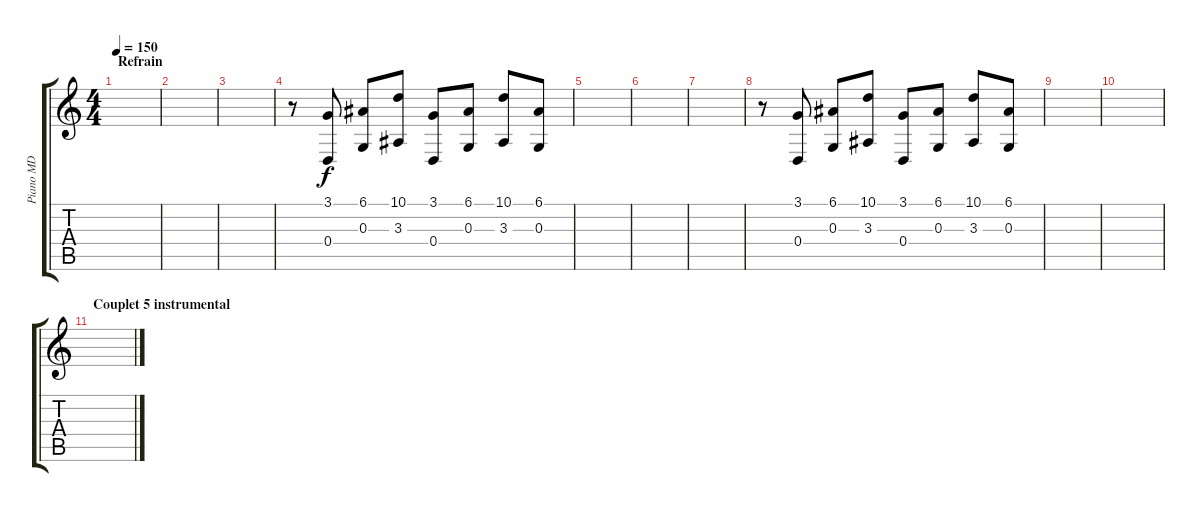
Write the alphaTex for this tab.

\track ("Piano MD" "Piano MD") {instrument acousticgrandpiano}
\staff {score tabs}
\tuning (E4 B3 G3 D3 A2 E2) {hide}
\ts (4 4)
\section ("" "Refrain")
\tempo 150
\clef g2
\ks c
|
|
|
r.8 (3.1 0.4).8 (6.1 0.3).8 (10.1 3.3).8 (3.1 0.4).8 (6.1 0.3).8 (10.1 3.3).8 (6.1 0.3).8 |
|
|
|
r.8 (3.1 0.4).8 (6.1 0.3).8 (10.1 3.3).8 (3.1 0.4).8 (6.1 0.3).8 (10.1 3.3).8 (6.1 0.3).8 |
|
|
\section ("" "Couplet 5 instrumental")
